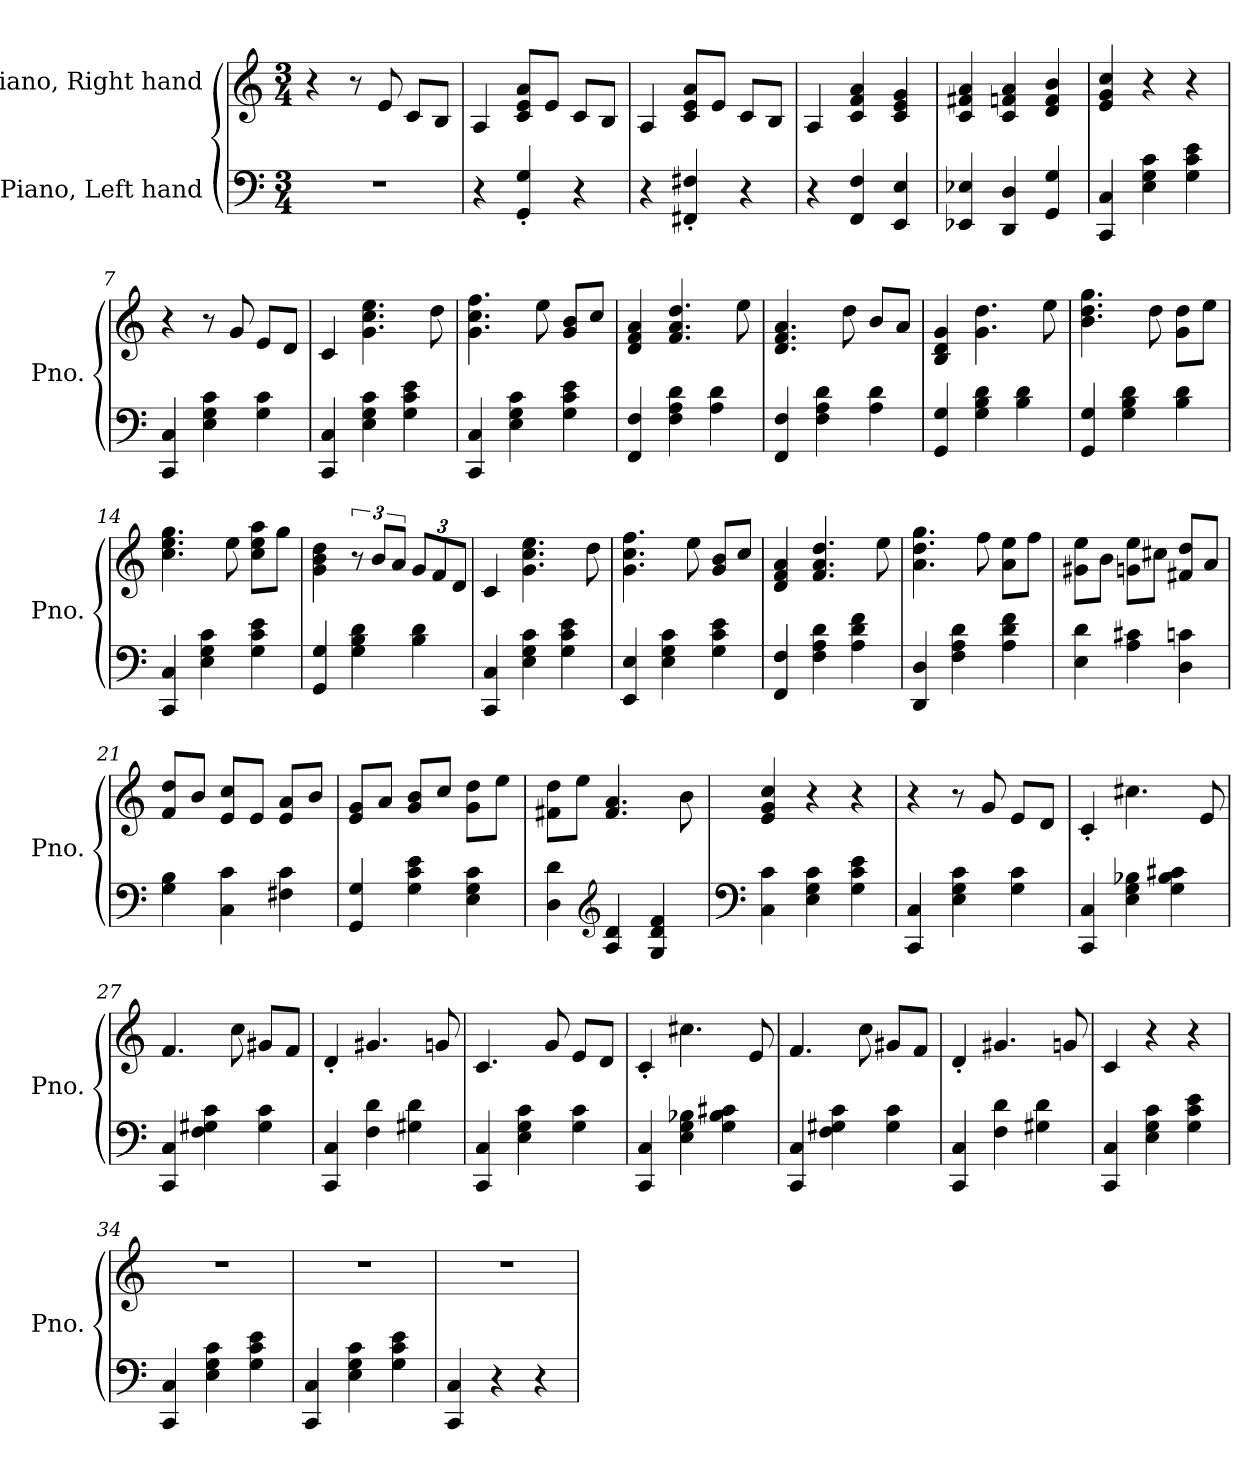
**kern	**kern
*part2	*part1
*staff2	*staff1
*I"Piano, Left hand	*I"Piano, Right hand
*I'Pno.	*I'Pno.
*clefF4	*clefG2
*k[]	*k[]
*M3/4	*M3/4
*MM65	*MM65
=1	=1
2.r	4r
.	8r
.	8e/
.	8c/L
.	8B/J
=2	=2
4r	4A/
4GG/' 4G/'	8c/ 8e/ 8a/L
.	8e/J
4r	8c/L
.	8B/J
=3	=3
4r	4A/
4FF#X/' 4F#X/'	8c/ 8e/ 8a/L
.	8e/J
4r	8c/L
.	8B/J
=4	=4
4r	4A/
4FF/ 4F/	4c/ 4f/ 4a/
4EE/ 4E/	4c/ 4e/ 4g/
=5	=5
4EE-X/ 4E-X/	4c/ 4f#X/ 4a/
4DD/ 4D/	4c/ 4fn/ 4a/
4GG/ 4G/	4d/ 4f/ 4b/
=6	=6
4CC/ 4C/	4e/ 4g/ 4cc/
4E\ 4G\ 4c\	4r
4G\ 4c\ 4e\	4r
!!LO:LB:g=z
=7	=7
4CC/ 4C/	4r
4E\ 4G\ 4c\	8r
.	8g/
4G\ 4c\	8e/L
.	8d/J
=8	=8
4CC/ 4C/	4c/
4E\ 4G\ 4c\	4.g\ 4.cc\ 4.ee\
4G\ 4c\ 4e\	.
.	8dd\
=9	=9
4CC/ 4C/	4.g\ 4.cc\ 4.ff\
4E\ 4G\ 4c\	.
.	8ee\
4G\ 4c\ 4e\	8g/ 8b/L
.	8cc/J
=10	=10
4FF/ 4F/	4d/ 4f/ 4a/
4F\ 4A\ 4d\	4.f/ 4.a/ 4.dd/
4A\ 4d\	.
.	8ee\
=11	=11
4FF/ 4F/	4.d/ 4.f/ 4.a/
4F\ 4A\ 4d\	.
.	8dd\
4A\ 4d\	8b/L
.	8a/J
=12	=12
4GG/ 4G/	4B/ 4d/ 4g/
4G\ 4B\ 4d\	4.g\ 4.dd\
4B\ 4d\	.
.	8ee\
=13	=13
4GG/ 4G/	4.b\ 4.dd\ 4.gg\
4G\ 4B\ 4d\	.
.	8dd\
4B\ 4d\	8g\ 8dd\L
.	8ee\J
=14	=14
4CC/ 4C/	4.cc\ 4.ee\ 4.gg\
4E\ 4G\ 4c\	.
.	8ee\
4G\ 4c\ 4e\	8cc\ 8ee\ 8aa\L
.	8gg\J
!!LO:LB:g=z
=15	=15
4GG/ 4G/	4g\ 4b\ 4dd\
4G\ 4B\ 4d\	12r
.	12b/L
.	12a/J
*	*Xbrackettup
4B\ 4d\	12g/L
.	12f/
.	12d/J
=16	=16
4CC/ 4C/	4c/
4E\ 4G\ 4c\	4.g\ 4.cc\ 4.ee\
4G\ 4c\ 4e\	.
.	8dd\
=17	=17
4EE/ 4E/	4.g\ 4.cc\ 4.ff\
4E\ 4G\ 4c\	.
.	8ee\
4G\ 4c\ 4e\	8g/ 8b/L
.	8cc/J
=18	=18
4FF/ 4F/	4d/ 4f/ 4a/
4F\ 4A\ 4d\	4.f/ 4.a/ 4.dd/
4A\ 4d\ 4f\	.
.	8ee\
=19	=19
4DD/ 4D/	4.a\ 4.dd\ 4.gg\
4F\ 4A\ 4d\	.
.	8ff\
4A\ 4d\ 4f\	8a\ 8ee\L
.	8ff\J
=20	=20
4E\ 4d\	8g#X\ 8ee\L
.	8b\J
4A\ 4c#X\	8gn\ 8ee\L
.	8cc#X\J
4D\ 4cn\	8f#X/ 8dd/L
.	8a/J
=21	=21
4G\ 4B\	8f/ 8dd/L
.	8b/J
4C\ 4c\	8e/ 8cc/L
.	8e/J
4F#X\ 4c\	8e/ 8a/L
.	8b/J
!!LO:LB:g=z
=22	=22
4GG/ 4G/	8e/ 8g/L
.	8a/J
4G\ 4c\ 4e\	8g/ 8b/L
.	8cc/J
4E\ 4G\ 4c\	8g\ 8dd\L
.	8ee\J
=23	=23
4D\ 4d\	8f#X\ 8dd\L
.	8ee\J
*clefG2	*
4A/ 4d/	4.f#/ 4.a/
4G/ 4d/ 4f/	.
.	8b\
=24	=24
*clefF4	*
4C\ 4c\	4e/ 4g/ 4cc/
4E\ 4G\ 4c\	4r
4G\ 4c\ 4e\	4r
=25	=25
4CC/ 4C/	4r
4E\ 4G\ 4c\	8r
.	8g/
4G\ 4c\	8e/L
.	8d/J
=26	=26
4CC/ 4C/	4c'/
4E\ 4G\ 4B-X\	4.cc#X\
4G\ 4B-\ 4c#X\	.
.	8e/
=27	=27
4CC/ 4C/	4.f/
4F\ 4G#X\ 4c\	.
.	8cc\
4G#\ 4c\	8g#X/L
.	8f/J
!!LO:LB:g=z
=28	=28
4CC/ 4C/	4d'/
4F\ 4d\	4.g#X/
4G#X\ 4d\	.
.	8gn/
=29	=29
4CC/ 4C/	4.c/
4E\ 4G\ 4c\	.
.	8g/
4G\ 4c\	8e/L
.	8d/J
=30	=30
4CC/ 4C/	4c'/
4E\ 4G\ 4B-X\	4.cc#X\
4G\ 4B-\ 4c#X\	.
.	8e/
=31	=31
4CC/ 4C/	4.f/
4F\ 4G#X\ 4c\	.
.	8cc\
4G#\ 4c\	8g#X/L
.	8f/J
=32	=32
4CC/ 4C/	4d'/
4F\ 4d\	4.g#X/
4G#X\ 4d\	.
.	8gn/
=33	=33
4CC/ 4C/	4c/
4E\ 4G\ 4c\	4r
4G\ 4c\ 4e\	4r
=34	=34
4CC/ 4C/	2.r
4E\ 4G\ 4c\	.
4G\ 4c\ 4e\	.
!!LO:LB:g=z
=35	=35
4CC/ 4C/	2.r
4E\ 4G\ 4c\	.
4G\ 4c\ 4e\	.
=36	=36
4CC/ 4C/	2.r
4r	.
4r	.
=	=
*-	*-
